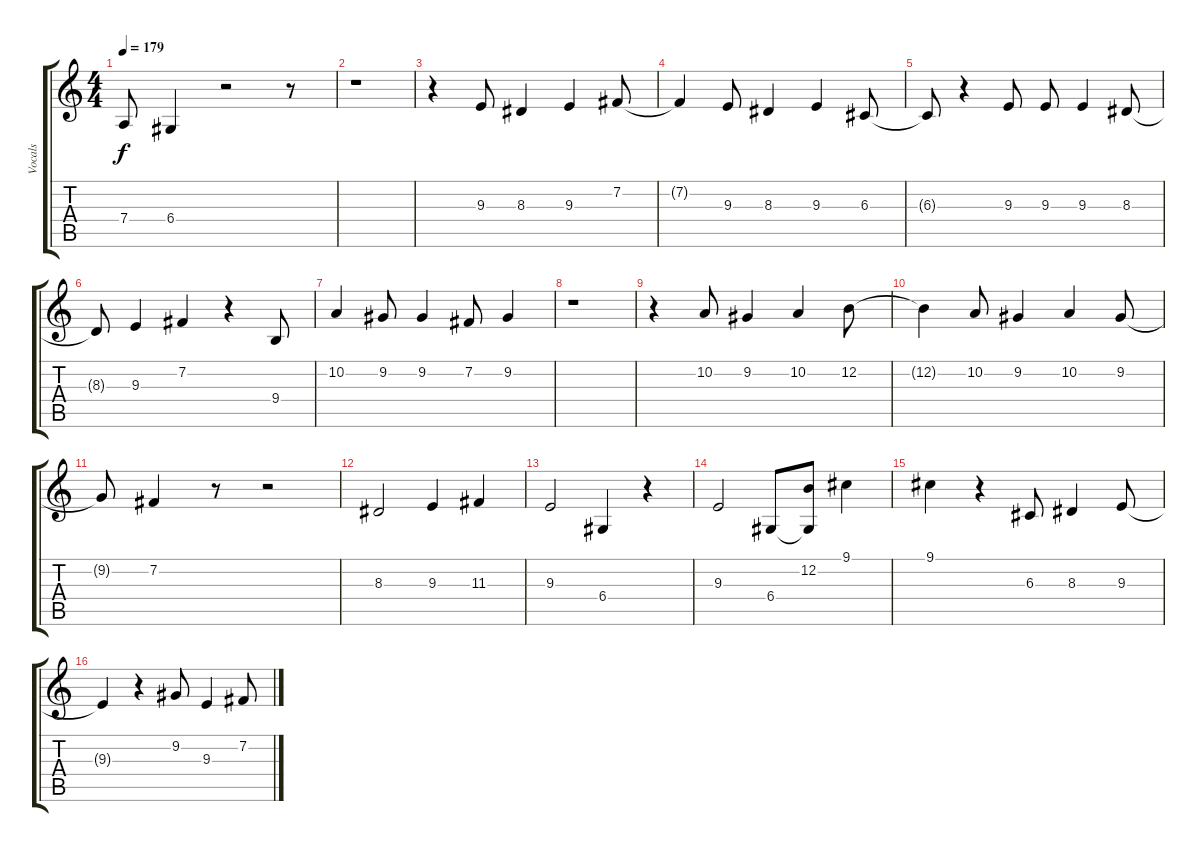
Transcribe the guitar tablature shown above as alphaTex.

\track ("Vocals" "Vocals") {instrument flute}
\staff {score tabs}
\tuning (E4 B3 G3 D3 A2 E2) {hide}
\ts (4 4)
\tempo 179
\clef g2
\ks c
7.4{t}.8{dy f} 6.4.4 r.2 r.8 |
r.1 |
r.4 9.3.8 8.3.4 9.3.4 7.2.8 |
7.2{t}.4 9.3.8 8.3.4 9.3.4 6.3.8 |
6.3{t}.8 r.4 9.3.8 9.3.8 9.3.4 8.3.8 |
8.3{t}.8 9.3.4 7.2.4 r.4 9.4.8 |
10.2.4 9.2.8 9.2.4 7.2.8 9.2.4 |
r.1 |
r.4 10.2.8 9.2.4 10.2.4 12.2.8 |
12.2{t}.4 10.2.8 9.2.4 10.2.4 9.2.8 |
9.2{t}.8 7.2.4 r.8 r.2 |
8.3.2 9.3.4 11.3.4 |
9.3.2 6.4.4 r.4 |
9.3.2 6.4.8 (12.2 6.4{t}).8 9.1.4 |
9.1.4 r.4 6.3.8 8.3.4 9.3.8 |
9.3{t}.4 r.4 9.2.8 9.3.4 7.2.8
